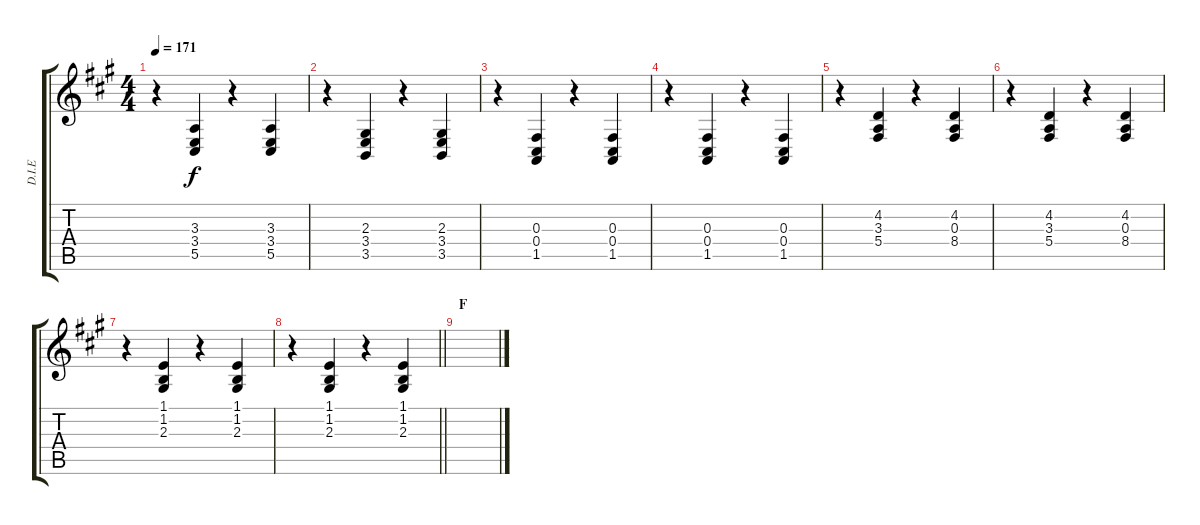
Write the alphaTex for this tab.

\track ("D.I.E" "D.I.E") {instrument drawbarorgan}
\staff {score tabs}
\tuning (Eb4 Bb3 Gb3 Db3 Ab2 Eb2) {hide}
\ts (4 4)
\tempo 171
\clef g2
\ks a
r.4{dy f} (3.3 3.4 5.5).4 r.4 (3.3 3.4 5.5).4 |
r.4 (2.3 3.4 3.5).4 r.4 (2.3 3.4 3.5).4 |
r.4 (0.3 0.4 1.5).4 r.4 (0.3 0.4 1.5).4 |
r.4 (0.3 0.4 1.5).4 r.4 (0.3 0.4 1.5).4 |
r.4 (4.2 3.3 5.4).4 r.4 (4.2 0.3 8.4).4 |
r.4 (4.2 3.3 5.4).4 r.4 (4.2 0.3 8.4).4 |
r.4 (1.1 1.2 2.3).4 r.4 (1.1 1.2 2.3).4 |
\barLineRight lightlight
r.4 (1.1 1.2 2.3).4 r.4 (1.1 1.2 2.3).4 |
\section ("" "F")
